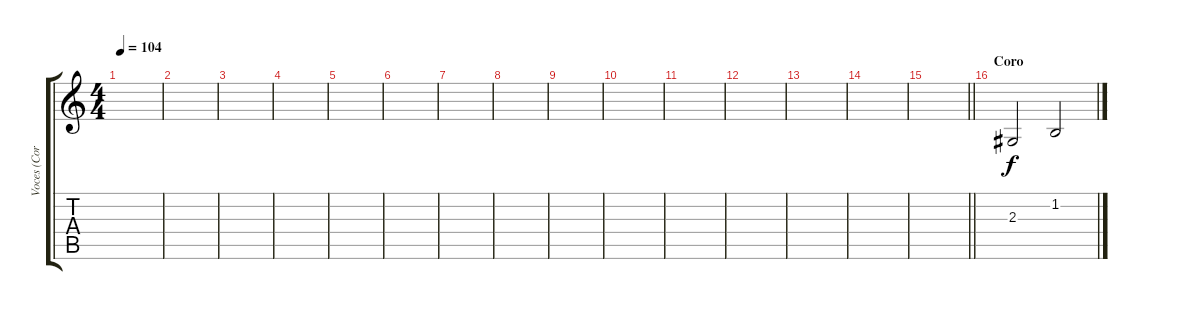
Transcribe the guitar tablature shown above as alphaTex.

\track ("Voces (Coros)" "Voces (Cor") {instrument pad7halo}
\staff {score tabs}
\tuning (Eb4 Bb3 Gb3 Db3 Ab2 Eb2) {hide}
\ts (4 4)
\tempo 104
\clef g2
\ks c
|
|
|
|
|
|
|
|
|
|
|
|
|
|
\barLineRight lightlight
|
\section ("" "Coro")
2.3.2{volume 10} 1.2.2
